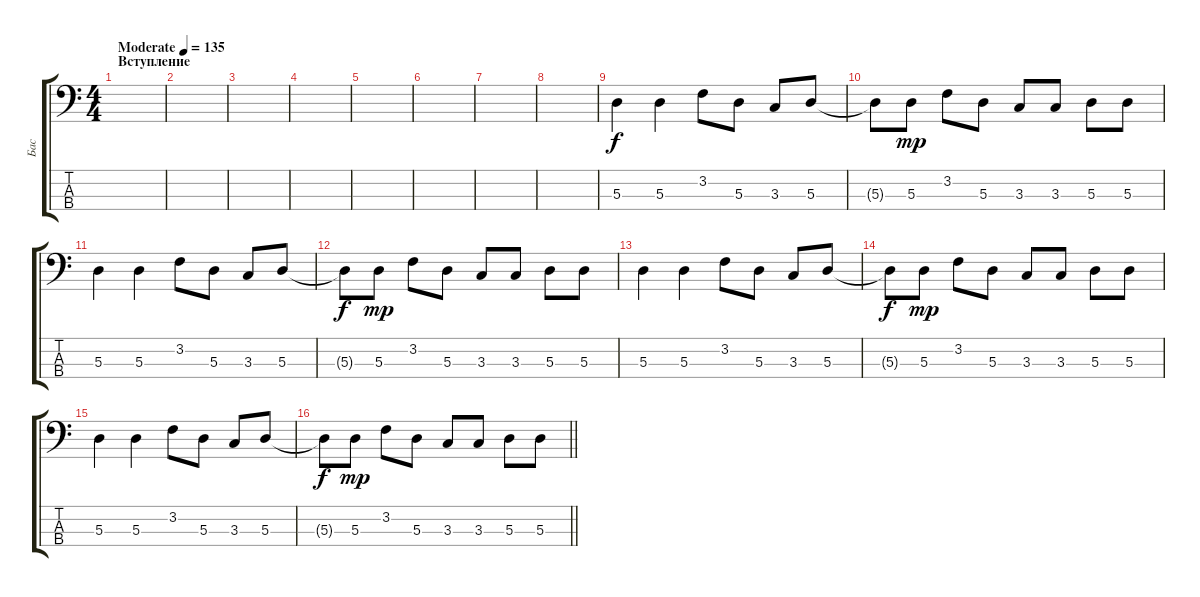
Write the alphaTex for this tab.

\track ("Бас" "Бас") {instrument electricbassfinger}
\staff {score tabs}
\tuning (G2 D2 A1 E1) {hide}
\ts (4 4)
\section ("" "Вступление")
\tempo (135 "Moderate")
\clef f4
\ks c
|
|
|
|
|
|
|
|
5.3.4 5.3.4 3.2.8 5.3.8 3.3.8 5.3.8 |
5.3{t}.8{dy f} 5.3.8{dy mp} 3.2.8 5.3.8 3.3.8 3.3.8 5.3.8 5.3.8 |
5.3.4 5.3.4 3.2.8 5.3.8 3.3.8 5.3.8 |
5.3{t}.8{dy f} 5.3.8{dy mp} 3.2.8 5.3.8 3.3.8 3.3.8 5.3.8 5.3.8 |
5.3.4 5.3.4 3.2.8 5.3.8 3.3.8 5.3.8 |
5.3{t}.8{dy f} 5.3.8{dy mp} 3.2.8 5.3.8 3.3.8 3.3.8 5.3.8 5.3.8 |
5.3.4 5.3.4 3.2.8 5.3.8 3.3.8 5.3.8 |
\barLineRight lightlight
5.3{t}.8{dy f} 5.3.8{dy mp} 3.2.8 5.3.8 3.3.8 3.3.8 5.3.8 5.3.8
